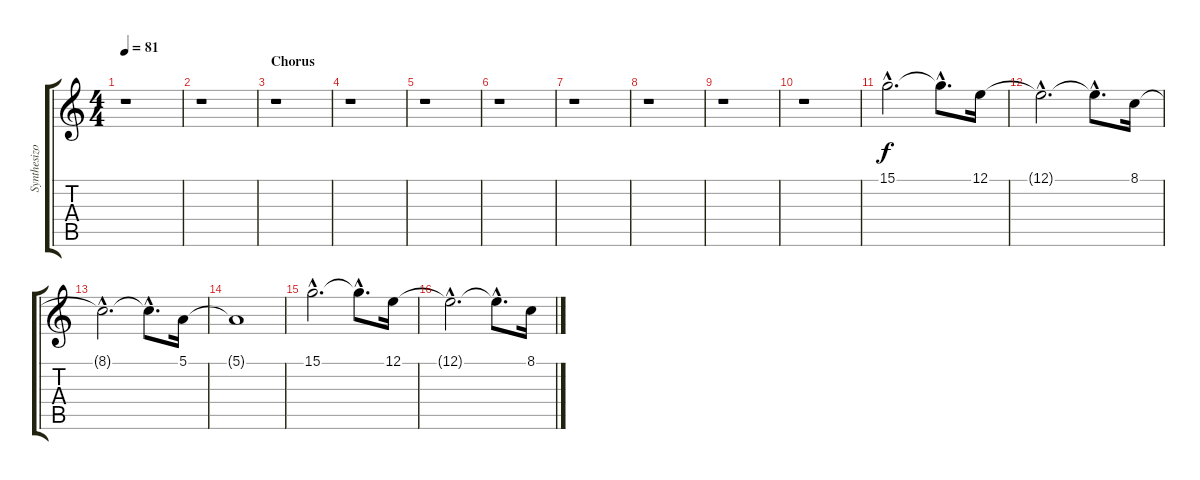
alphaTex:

\track ("Synthesizors" "Synthesizo") {instrument stringensemble1}
\staff {score tabs}
\tuning (E4 B3 G3 D3 A2 D2) {hide}
\ts (4 4)
\tempo 81
\clef g2
\ks c
r.1{dy f} |
r.1 |
\section ("" "Chorus")
r.1 |
r.1 |
r.1 |
r.1 |
r.1 |
r.1 |
r.1 |
r.1 |
15.1{hac}.2{d} 15.1{hac t}.8{d} 12.1.16 |
12.1{hac t}.2{d} 12.1{hac t}.8{d} 8.1.16 |
8.1{hac t}.2{d} 8.1{hac t}.8{d} 5.1.16 |
5.1{t}.1 |
15.1{hac}.2{d} 15.1{hac t}.8{d} 12.1.16 |
12.1{hac t}.2{d} 12.1{hac t}.8{d} 8.1.16
